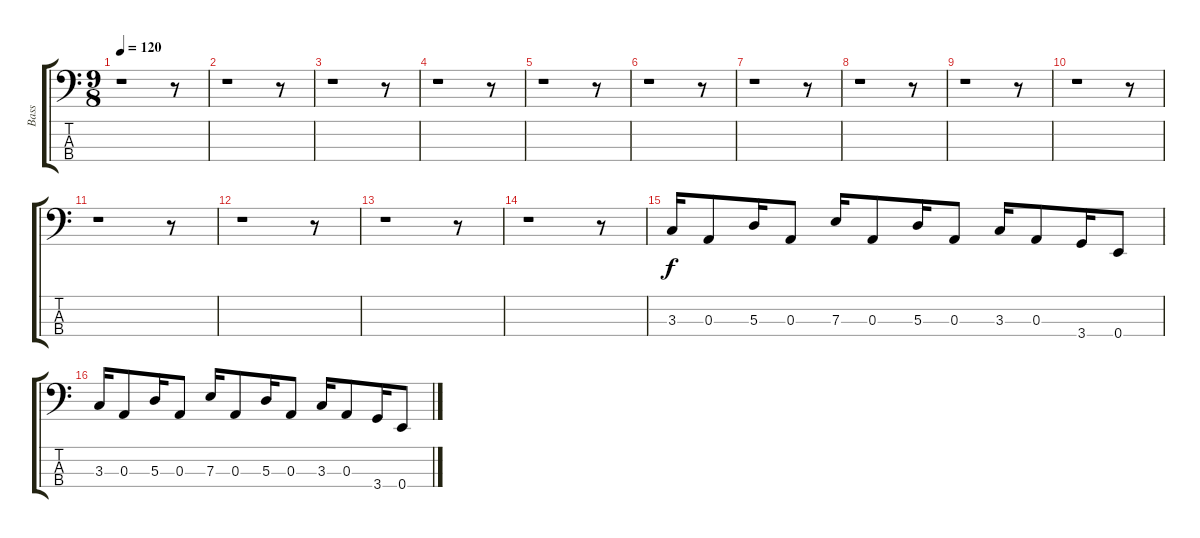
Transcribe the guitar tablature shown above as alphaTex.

\track ("Bass" "Bass") {instrument slapbass2}
\staff {score tabs}
\tuning (G2 D2 A1 E1) {hide}
\ts (9 8)
\tempo 120
\clef f4
\ks c
r.1{dy f} r.8 |
r.1 r.8 |
r.1 r.8 |
r.1 r.8 |
r.1 r.8 |
r.1 r.8 |
r.1 r.8 |
r.1 r.8 |
r.1 r.8 |
r.1 r.8 |
r.1 r.8 |
r.1 r.8 |
r.1 r.8 |
r.1 r.8 |
3.3.16 0.3.8 5.3.16 0.3.8 7.3.16 0.3.8 5.3.16 0.3.8 3.3.16 0.3.8 3.4.16 0.4.8 |
3.3.16 0.3.8 5.3.16 0.3.8 7.3.16 0.3.8 5.3.16 0.3.8 3.3.16 0.3.8 3.4.16 0.4.8
